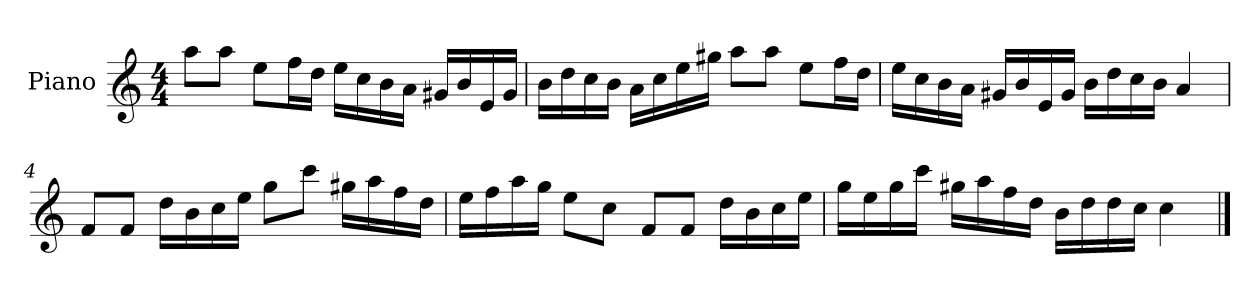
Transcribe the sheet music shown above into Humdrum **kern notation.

**kern
*part1
*staff1
*I"Piano
*I'P-no
*clefG2
*k[]
*M4/4
*MM90
=1
8aa\L
8aa\J
8ee\L
16ff\L
16dd\JJ
16ee\LL
16cc\
16b\
16a\JJ
16g#X/LL
16b/
16e/
16g#/JJ
=2
16b\LL
16dd\
16cc\
16b\JJ
16a\LL
16cc\
16ee\
16gg#X\JJ
8aa\L
8aa\J
8ee\L
16ff\L
16dd\JJ
=3
16ee\LL
16cc\
16b\
16a\JJ
16g#X/LL
16b/
16e/
16g#/JJ
16b\LL
16dd\
16cc\
16b\JJ
4a/
!!LO:LB:g=z
=4
8f/L
8f/J
16dd\LL
16b\
16cc\
16ee\JJ
8gg\L
8ccc\J
16gg#X\LL
16aa\
16ff\
16dd\JJ
=5
16ee\LL
16ff\
16aa\
16gg\JJ
8ee\L
8cc\J
8f/L
8f/J
16dd\LL
16b\
16cc\
16ee\JJ
=6
16gg\LL
16ee\
16gg\
16ccc\JJ
16gg#X\LL
16aa\
16ff\
16dd\JJ
16b\LL
16dd\
16dd\
16cc\JJ
4cc\
==
*-
